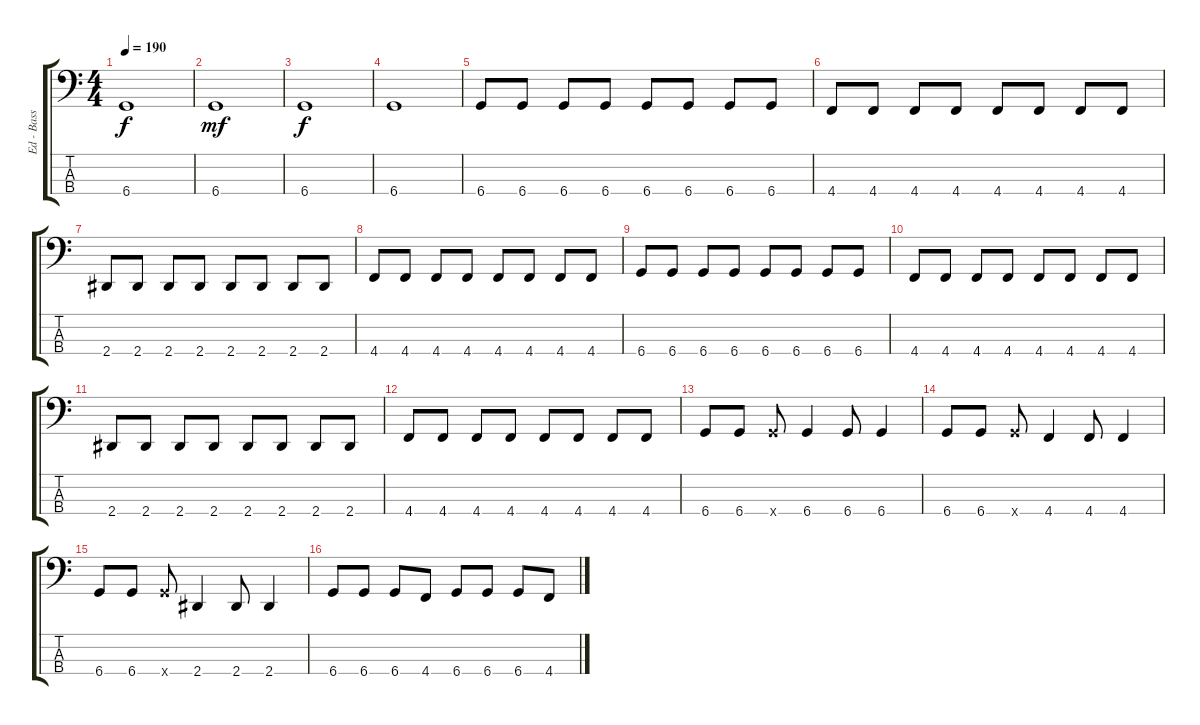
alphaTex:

\track ("Ed - Bass" "Ed - Bass") {instrument electricbasspick}
\staff {score tabs}
\tuning (Gb2 Db2 Ab1 Db1) {hide}
\ts (4 4)
\tempo 190
\clef f4
\ks c
6.4.1{dy f} |
6.4.1{dy mf} |
6.4.1{dy f} |
6.4.1 |
6.4.8 6.4.8 6.4.8 6.4.8 6.4.8 6.4.8 6.4.8 6.4.8 |
4.4.8 4.4.8 4.4.8 4.4.8 4.4.8 4.4.8 4.4.8 4.4.8 |
2.4.8 2.4.8 2.4.8 2.4.8 2.4.8 2.4.8 2.4.8 2.4.8 |
4.4.8 4.4.8 4.4.8 4.4.8 4.4.8 4.4.8 4.4.8 4.4.8 |
6.4.8 6.4.8 6.4.8 6.4.8 6.4.8 6.4.8 6.4.8 6.4.8 |
4.4.8 4.4.8 4.4.8 4.4.8 4.4.8 4.4.8 4.4.8 4.4.8 |
2.4.8 2.4.8 2.4.8 2.4.8 2.4.8 2.4.8 2.4.8 2.4.8 |
4.4.8 4.4.8 4.4.8 4.4.8 4.4.8 4.4.8 4.4.8 4.4.8 |
6.4.8 6.4.8 6.4{x}.8 6.4.4 6.4.8 6.4.4 |
6.4.8 6.4.8 6.4{x}.8 4.4.4 4.4.8 4.4.4 |
6.4.8 6.4.8 6.4{x}.8 2.4.4 2.4.8 2.4.4 |
6.4.8 6.4.8 6.4.8 4.4.8 6.4.8 6.4.8 6.4.8 4.4.8
